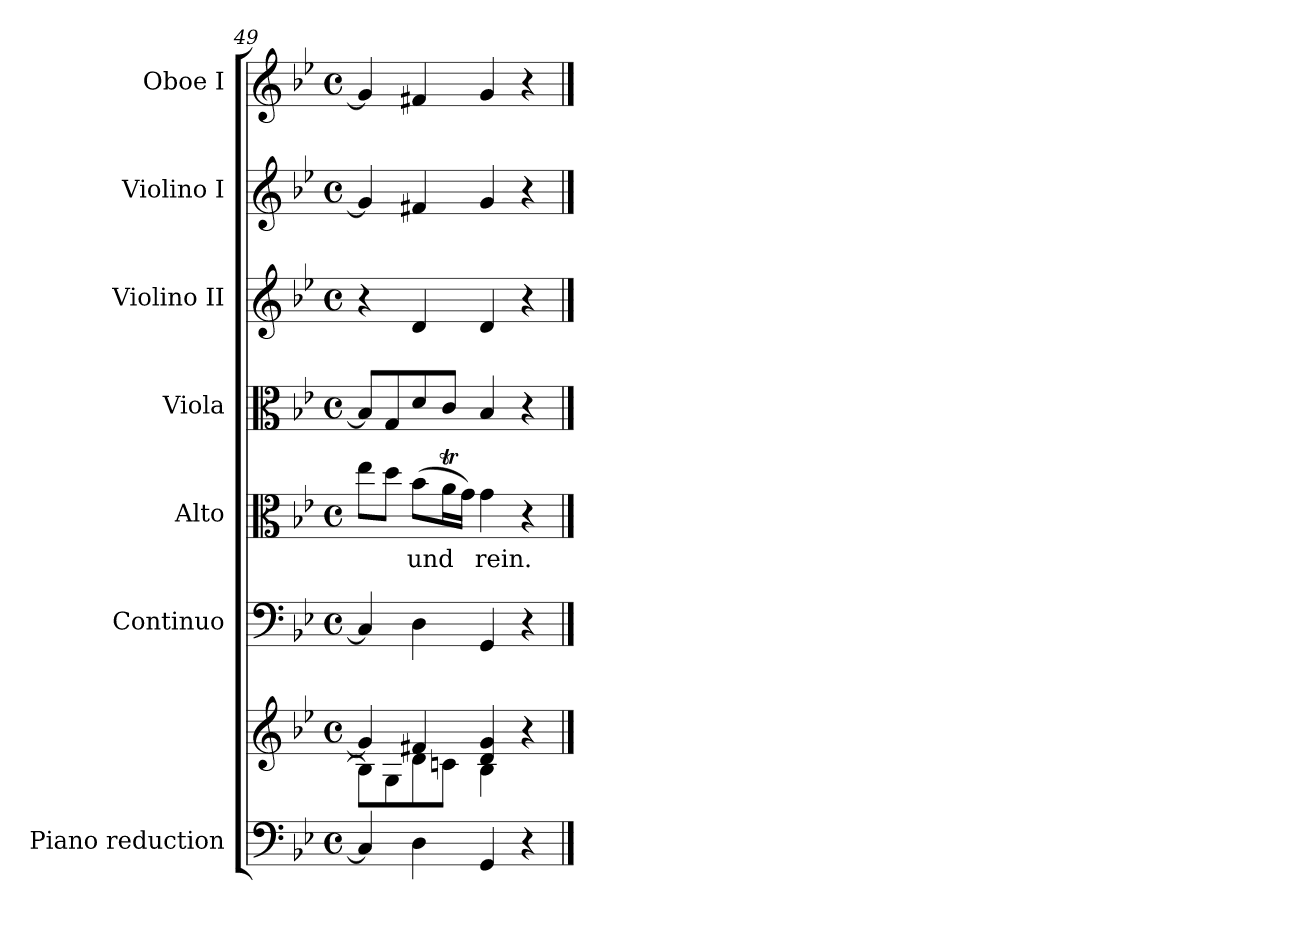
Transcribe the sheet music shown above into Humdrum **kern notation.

**kern	**kern	**kern	**kern	**text	**kern	**kern	**kern	**kern
*part7	*part7	*part6	*part5	*part5	*part4	*part3	*part2	*part1
*staff8	*staff7	*staff6	*staff5	*staff5	*staff4	*staff3	*staff2	*staff1
*I"Piano reduction	*	*I"Continuo	*I"Alto	*	*I"Viola	*I"Violino II	*I"Violino I	*I"Oboe I
*I'Pno	*	*	*	*	*I'Vla	*I'Vln	*I'Vln	*I'Ob
*clefF4	*clefG2	*clefF4	*clefC3	*	*clefC3	*clefG2	*clefG2	*clefG2
*k[b-e-]	*k[b-e-]	*k[b-e-]	*k[b-e-]	*	*k[b-e-]	*k[b-e-]	*k[b-e-]	*k[b-e-]
*M4/4	*M4/4	*M4/4	*M4/4	*	*M4/4	*M4/4	*M4/4	*M4/4
*met(c)	*met(c)	*met(c)	*met(c)	*	*met(c)	*met(c)	*met(c)	*met(c)
=49	=49	=49	=49	=49	=49	=49	=49	=49
*	*^	*	*	*	*	*	*	*
4C#/]	4g/]	8B-\L]	4C#/]	8ee-\L	.	8B-/L]	4r	4g/]	4g/]
.	.	8G\	.	8dd\J	.	8G/	.	.	.
!	!	!	!	!	!LO:LY:b	!	!	!	!
4D\	4f#X/	8d\	4D\	(>8b-\L	und	8d/	4d/	4f#X/	4f#X/
.	.	8cn\J	.	16at\L	.	8c/J	.	.	.
.	.	.	.	16g\JJ)	.	.	.	.	.
!	!	!	!	!	!LO:LY:b	!	!	!	!
4GG/	4d/ 4g/	4B-\	4GG/	4g\	rein.	4B-/	4d/	4g/	4g/
4r	4r	4ryy	4r	4r	.	4r	4r	4r	4r
*	*v	*v	*	*	*	*	*	*	*
==	==	==	==	==	==	==	==	==
*-	*-	*-	*-	*-	*-	*-	*-	*-
